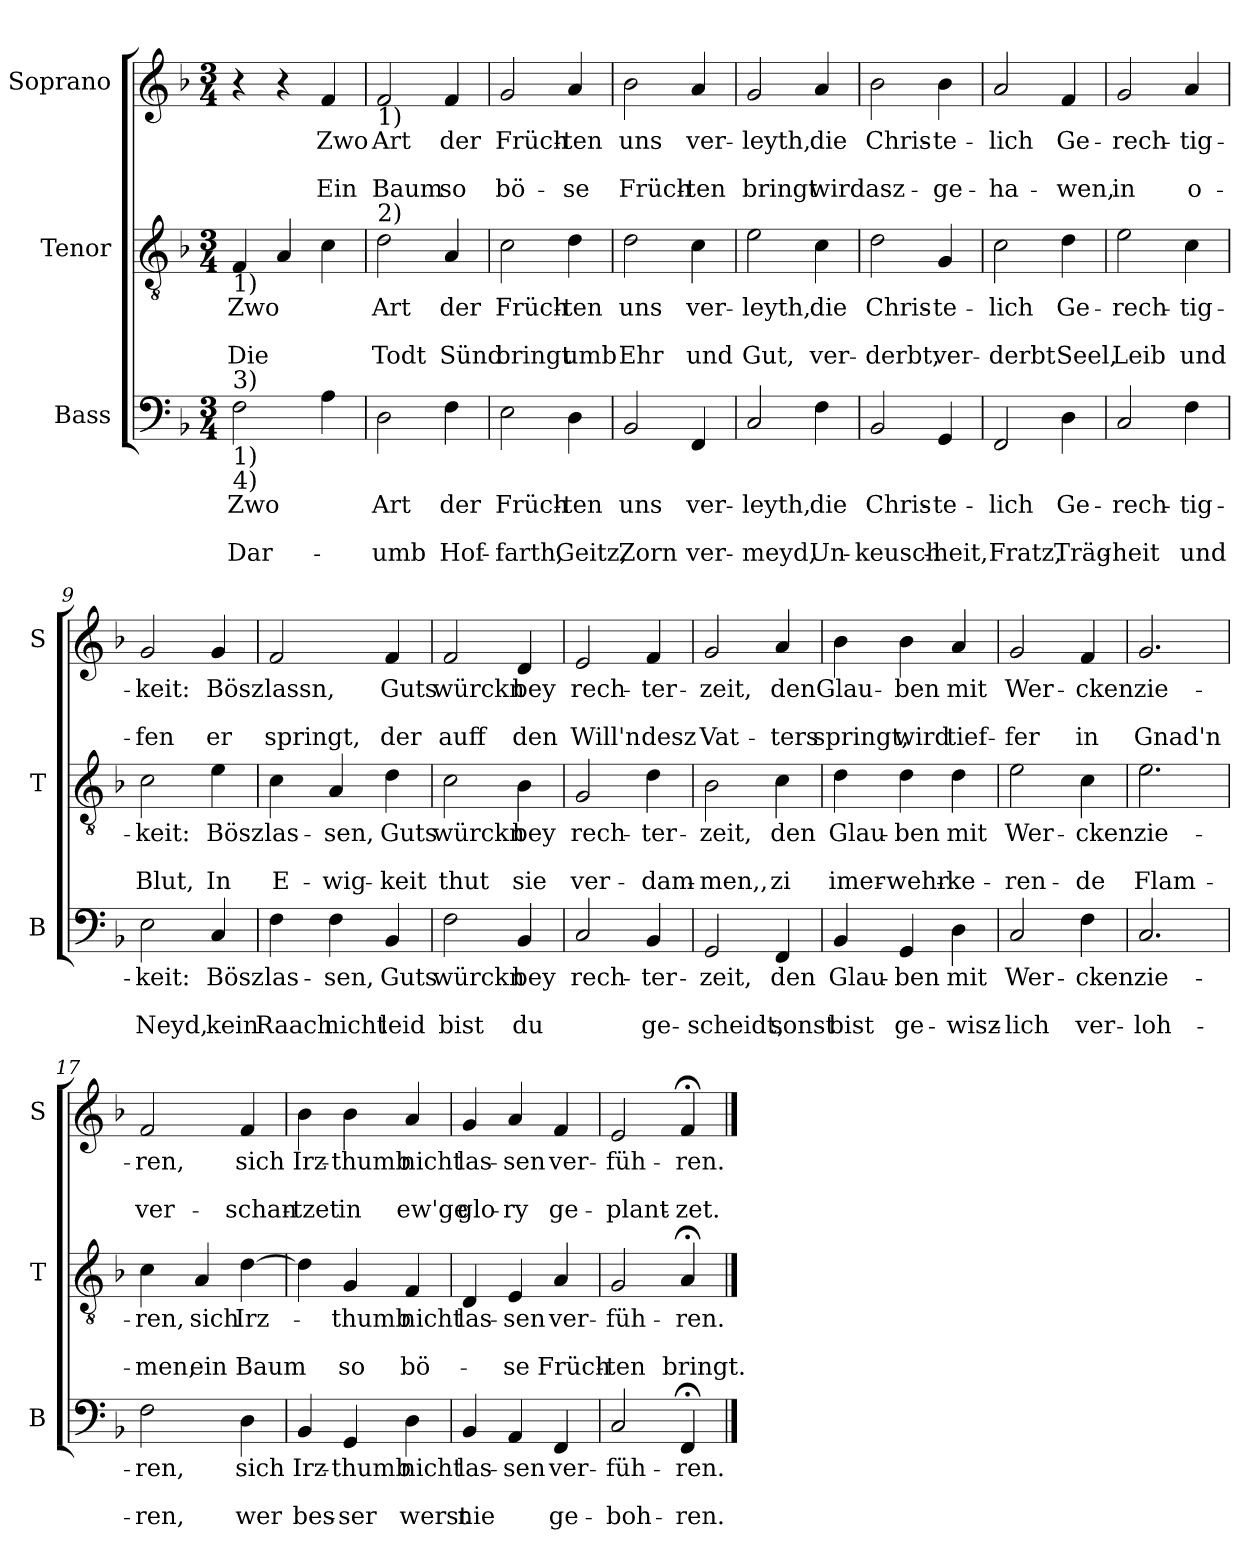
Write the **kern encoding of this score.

**kern	**text	**text	**text	**kern	**text	**text	**text	**kern	**text	**text	**text
*part3	*part3	*part3	*part3	*part2	*part2	*part2	*part2	*part1	*part1	*part1	*part1
*staff3	*staff3	*staff3	*staff3	*staff2	*staff2	*staff2	*staff2	*staff1	*staff1	*staff1	*staff1
*I"Bass	*	*	*	*I"Tenor	*	*	*	*I"Soprano	*	*	*
*I'B	*	*	*	*I'T	*	*	*	*I'S	*	*	*
*clefF4	*	*	*	*clefGv2	*	*	*	*clefG2	*	*	*
*k[b-]	*	*	*	*k[b-]	*	*	*	*k[b-]	*	*	*
*F:	*	*	*	*F:	*	*	*	*F:	*	*	*
*M3/4	*	*	*	*M3/4	*	*	*	*M3/4	*	*	*
=1	=1	=1	=1	=1	=1	=1	=1	=1	=1	=1	=1
!	!	!	!	!LO:TX:b:t=1)	!	!	!	!	!	!	!
!LO:TX:b:t=1)	!	!	!	!	!	!	!	!	!	!	!
!LO:TX:b:t=4)	!	!	!	!	!	!	!	!	!	!	!
!LO:TX:a:t=3)	!	!	!	!	!	!	!	!	!	!	!
!	!LO:LY:b	!	!LO:LY:b	!	!LO:LY:b	!	!LO:LY:b	!	!	!	!
2F\	Zwo	.	Dar-	4F/	Zwo	.	Die	4r	.	.	.
.	.	.	.	4A/	.	.	.	4r	.	.	.
!	!	!	!	!	!	!	!	!	!LO:LY:b	!	!LO:LY:b
4A\	.	.	.	4c\	.	.	.	4f/	Zwo	.	Ein
=2	=2	=2	=2	=2	=2	=2	=2	=2	=2	=2	=2
!	!	!	!	!	!	!	!	!LO:TX:b:t=1)	!	!	!
!	!	!	!	!LO:TX:a:t=2)	!	!	!	!	!	!	!
!	!LO:LY:b	!	!LO:LY:b	!	!LO:LY:b	!	!LO:LY:b	!	!LO:LY:b	!	!LO:LY:b
2D\	Art	.	-umb	2d\	Art	.	Todt	2f/	Art	.	Baum
!	!LO:LY:b	!	!LO:LY:b	!	!LO:LY:b	!	!LO:LY:b	!	!LO:LY:b	!	!LO:LY:b
4F\	der	.	Hof-	4A/	der	.	Sünd	4f/	der	.	so
=3	=3	=3	=3	=3	=3	=3	=3	=3	=3	=3	=3
!	!LO:LY:b	!	!LO:LY:b	!	!LO:LY:b	!	!LO:LY:b	!	!LO:LY:b	!	!LO:LY:b
2E\	Früch-	.	-farth,	2c\	Früch-	.	bringt	2g/	Früch-	.	bö-
!	!LO:LY:b	!	!LO:LY:b	!	!LO:LY:b	!	!LO:LY:b	!	!LO:LY:b	!	!LO:LY:b
4D\	-ten	.	Geitz,	4d\	-ten	.	umb	4a/	-ten	.	-se
=4	=4	=4	=4	=4	=4	=4	=4	=4	=4	=4	=4
!	!LO:LY:b	!	!LO:LY:b	!	!LO:LY:b	!	!LO:LY:b	!	!LO:LY:b	!	!LO:LY:b
2BB-/	uns	.	Zorn	2d\	uns	.	Ehr	2b-\	uns	.	Früch-
!	!LO:LY:b	!	!LO:LY:b	!	!LO:LY:b	!	!LO:LY:b	!	!LO:LY:b	!	!LO:LY:b
4FF/	ver-	.	ver-	4c\	ver-	.	und	4a/	ver-	.	-ten
=5	=5	=5	=5	=5	=5	=5	=5	=5	=5	=5	=5
!	!LO:LY:b	!	!LO:LY:b	!	!LO:LY:b	!	!LO:LY:b	!	!LO:LY:b	!	!LO:LY:b
2C/	-leyth,	.	-meyd,	2e\	-leyth,	.	Gut,	2g/	-leyth,	.	bringt
!	!LO:LY:b	!	!LO:LY:b	!	!LO:LY:b	!	!LO:LY:b	!	!LO:LY:b	!	!LO:LY:b
4F\	die	.	Un-	4c\	die	.	ver-	4a/	die	.	wird
!!LO:LB:g=z
=6	=6	=6	=6	=6	=6	=6	=6	=6	=6	=6	=6
!	!LO:LY:b	!	!LO:LY:b	!	!LO:LY:b	!	!LO:LY:b	!	!LO:LY:b	!	!LO:LY:b
2BB-/	Chris-	.	-keusch-	2d\	Chris-	.	-derbt,	2b-\	Chris-	.	asz-
!	!LO:LY:b	!	!LO:LY:b	!	!LO:LY:b	!	!LO:LY:b	!	!LO:LY:b	!	!LO:LY:b
4GG/	-te-	.	-heit,	4G/	-te-	.	ver-	4b-\	-te-	.	-ge-
=7	=7	=7	=7	=7	=7	=7	=7	=7	=7	=7	=7
!	!LO:LY:b	!	!LO:LY:b	!	!LO:LY:b	!	!LO:LY:b	!	!LO:LY:b	!	!LO:LY:b
2FF/	-lich	.	Fratz,	2c\	-lich	.	-derbt	2a/	-lich	.	-ha-
!	!LO:LY:b	!	!LO:LY:b	!	!LO:LY:b	!	!LO:LY:b	!	!LO:LY:b	!	!LO:LY:b
4D\	Ge-	.	Träg-	4d\	Ge-	.	Seel,	4f/	Ge-	.	-wen,
=8	=8	=8	=8	=8	=8	=8	=8	=8	=8	=8	=8
!	!LO:LY:b	!	!LO:LY:b	!	!LO:LY:b	!	!LO:LY:b	!	!LO:LY:b	!	!LO:LY:b
2C/	-rech-	.	-heit	2e\	-rech-	.	Leib	2g/	-rech-	.	in
!	!LO:LY:b	!	!LO:LY:b	!	!LO:LY:b	!	!LO:LY:b	!	!LO:LY:b	!	!LO:LY:b
4F\	-tig-	.	und	4c\	-tig-	.	und	4a/	-tig-	.	o-
=9	=9	=9	=9	=9	=9	=9	=9	=9	=9	=9	=9
!	!LO:LY:b	!	!LO:LY:b	!	!LO:LY:b	!	!LO:LY:b	!	!LO:LY:b	!	!LO:LY:b
2E\	-keit:	.	Neyd,	2c\	-keit:	.	Blut,	2g/	-keit:	.	-fen
!	!LO:LY:b	!	!LO:LY:b	!	!LO:LY:b	!	!LO:LY:b	!	!LO:LY:b	!	!LO:LY:b
4C/	Bösz	.	kein	4e\	Bösz	.	In	4g/	Bösz	.	er
=10	=10	=10	=10	=10	=10	=10	=10	=10	=10	=10	=10
!	!LO:LY:b	!	!LO:LY:b	!	!LO:LY:b	!	!LO:LY:b	!	!LO:LY:b	!	!LO:LY:b
4F\	las-	.	Raach	4c\	las-	.	E-	2f/	lassn,	.	springt,
!	!LO:LY:b	!	!LO:LY:b	!	!LO:LY:b	!	!LO:LY:b	!	!	!	!
4F\	-sen,	.	nicht	4A/	-sen,	.	-wig-	.	.	.	.
!	!LO:LY:b	!	!LO:LY:b	!	!LO:LY:b	!	!LO:LY:b	!	!LO:LY:b	!	!LO:LY:b
4BB-/	Guts	.	leid	4d\	Guts	.	-keit	4f/	Guts	.	der
!!LO:PB:g=z
=11	=11	=11	=11	=11	=11	=11	=11	=11	=11	=11	=11
!	!LO:LY:b	!	!LO:LY:b	!	!LO:LY:b	!	!LO:LY:b	!	!LO:LY:b	!	!LO:LY:b
2F\	würckn	.	bist	2c\	würckn	.	thut	2f/	würckn	.	auff
!	!LO:LY:b	!	!LO:LY:b	!	!LO:LY:b	!	!LO:LY:b	!	!LO:LY:b	!	!LO:LY:b
4BB-/	bey	.	du	4B-\	bey	.	sie	4d/	bey	.	den
=12	=12	=12	=12	=12	=12	=12	=12	=12	=12	=12	=12
!	!LO:LY:b	!	!	!	!LO:LY:b	!	!LO:LY:b	!	!LO:LY:b	!	!LO:LY:b
2C/	rech-	.	.	2G/	rech-	.	ver-	2e/	rech-	.	Will'n
!	!LO:LY:b	!	!LO:LY:b	!	!LO:LY:b	!	!LO:LY:b	!	!LO:LY:b	!	!LO:LY:b
4BB-/	-ter-	.	ge-	4d\	-ter-	.	-dam-	4f/	-ter-	.	desz
=13	=13	=13	=13	=13	=13	=13	=13	=13	=13	=13	=13
!	!LO:LY:b	!	!LO:LY:b	!	!LO:LY:b	!	!LO:LY:b	!	!LO:LY:b	!	!LO:LY:b
2GG/	-zeit,	.	-scheidt,	2B-\	-zeit,	.	-men,,	2g/	-zeit,	.	Vat-
!	!LO:LY:b	!	!LO:LY:b	!	!LO:LY:b	!	!LO:LY:b	!	!LO:LY:b	!	!LO:LY:b
4FF/	den	.	sonst	4c\	den	.	zi	4a/	den	.	-ters
=14	=14	=14	=14	=14	=14	=14	=14	=14	=14	=14	=14
!	!LO:LY:b	!	!LO:LY:b	!	!LO:LY:b	!	!LO:LY:b	!	!LO:LY:b	!	!LO:LY:b
4BB-/	Glau-	.	bist	4d\	Glau-	.	imer-	4b-\	Glau-	.	springt,
!	!LO:LY:b	!	!LO:LY:b	!	!LO:LY:b	!	!LO:LY:b	!	!LO:LY:b	!	!LO:LY:b
4GG/	-ben	.	ge-	4d\	-ben	.	-wehr-	4b-\	-ben	.	wird
!	!LO:LY:b	!	!LO:LY:b	!	!LO:LY:b	!	!LO:LY:b	!	!LO:LY:b	!	!LO:LY:b
4D\	mit	.	-wisz-	4d\	mit	.	-ke-	4a/	mit	.	tief-
=15	=15	=15	=15	=15	=15	=15	=15	=15	=15	=15	=15
!	!LO:LY:b	!	!LO:LY:b	!	!LO:LY:b	!	!LO:LY:b	!	!LO:LY:b	!	!LO:LY:b
2C/	Wer-	.	-lich	2e\	Wer-	.	-ren-	2g/	Wer-	.	-fer
!	!LO:LY:b	!	!LO:LY:b	!	!LO:LY:b	!	!LO:LY:b	!	!LO:LY:b	!	!LO:LY:b
4F\	-cken	.	ver-	4c\	-cken	.	-de	4f/	-cken	.	in
!!LO:LB:g=z
=16	=16	=16	=16	=16	=16	=16	=16	=16	=16	=16	=16
!	!LO:LY:b	!	!LO:LY:b	!	!LO:LY:b	!	!LO:LY:b	!	!LO:LY:b	!	!LO:LY:b
2.C/	zie-	.	-loh-	2.e\	zie-	.	Flam-	2.g/	zie-	.	Gnad'n
=17	=17	=17	=17	=17	=17	=17	=17	=17	=17	=17	=17
!	!LO:LY:b	!	!LO:LY:b	!	!LO:LY:b	!	!LO:LY:b	!	!LO:LY:b	!	!LO:LY:b
2F\	-ren,	.	-ren,	4c\	-ren,	.	-men,	2f/	-ren,	.	ver-
!	!	!	!	!	!LO:LY:b	!	!LO:LY:b	!	!	!	!
.	.	.	.	4A/	sich	.	ein	.	.	.	.
!	!LO:LY:b	!	!LO:LY:b	!	!LO:LY:b	!	!LO:LY:b	!	!LO:LY:b	!	!LO:LY:b
4D\	sich	.	wer	[4d\	Irz-	.	Baum	4f/	sich	.	-schan-
=18	=18	=18	=18	=18	=18	=18	=18	=18	=18	=18	=18
!	!LO:LY:b	!	!LO:LY:b	!	!	!	!	!	!LO:LY:b	!	!LO:LY:b
4BB-/	Irz-	.	bes-	4d\]	.	.	.	4b-\	Irz-	.	-tzet
!	!LO:LY:b	!	!LO:LY:b	!	!LO:LY:b	!	!LO:LY:b	!	!LO:LY:b	!	!LO:LY:b
4GG/	-thumb	.	-ser	4G/	-thumb	.	so	4b-\	-thumb	.	in
!	!LO:LY:b	!	!LO:LY:b	!	!LO:LY:b	!	!LO:LY:b	!	!LO:LY:b	!	!LO:LY:b
4D\	nicht	.	werst	4F/	nicht	.	bö-	4a/	nicht	.	ew'ge
=19	=19	=19	=19	=19	=19	=19	=19	=19	=19	=19	=19
!	!LO:LY:b	!	!LO:LY:b	!	!LO:LY:b	!	!	!	!LO:LY:b	!	!LO:LY:b
4BB-/	las-	.	nie	4D/	las-	.	.	4g/	las-	.	glo-
!	!LO:LY:b	!	!	!	!LO:LY:b	!	!LO:LY:b	!	!LO:LY:b	!	!LO:LY:b
4AA/	-sen	.	.	4E/	-sen	.	-se	4a/	-sen	.	-ry
!	!LO:LY:b	!	!LO:LY:b	!	!LO:LY:b	!	!LO:LY:b	!	!LO:LY:b	!	!LO:LY:b
4FF/	ver-	.	ge-	4A/	ver-	.	Früch-	4f/	ver-	.	ge-
=20	=20	=20	=20	=20	=20	=20	=20	=20	=20	=20	=20
!	!LO:LY:b	!	!LO:LY:b	!	!LO:LY:b	!	!LO:LY:b	!	!LO:LY:b	!	!LO:LY:b
2C/	-füh-	.	-boh-	2G/	-füh-	.	-ten	2e/	-füh-	.	-plant-
!	!LO:LY:b	!	!LO:LY:b	!	!LO:LY:b	!	!LO:LY:b	!	!LO:LY:b	!	!LO:LY:b
4FF;</	-ren.	.	-ren.	4A;</	-ren.	.	bringt.	4f;</	-ren.	.	-zet.
==	==	==	==	==	==	==	==	==	==	==	==
*-	*-	*-	*-	*-	*-	*-	*-	*-	*-	*-	*-
